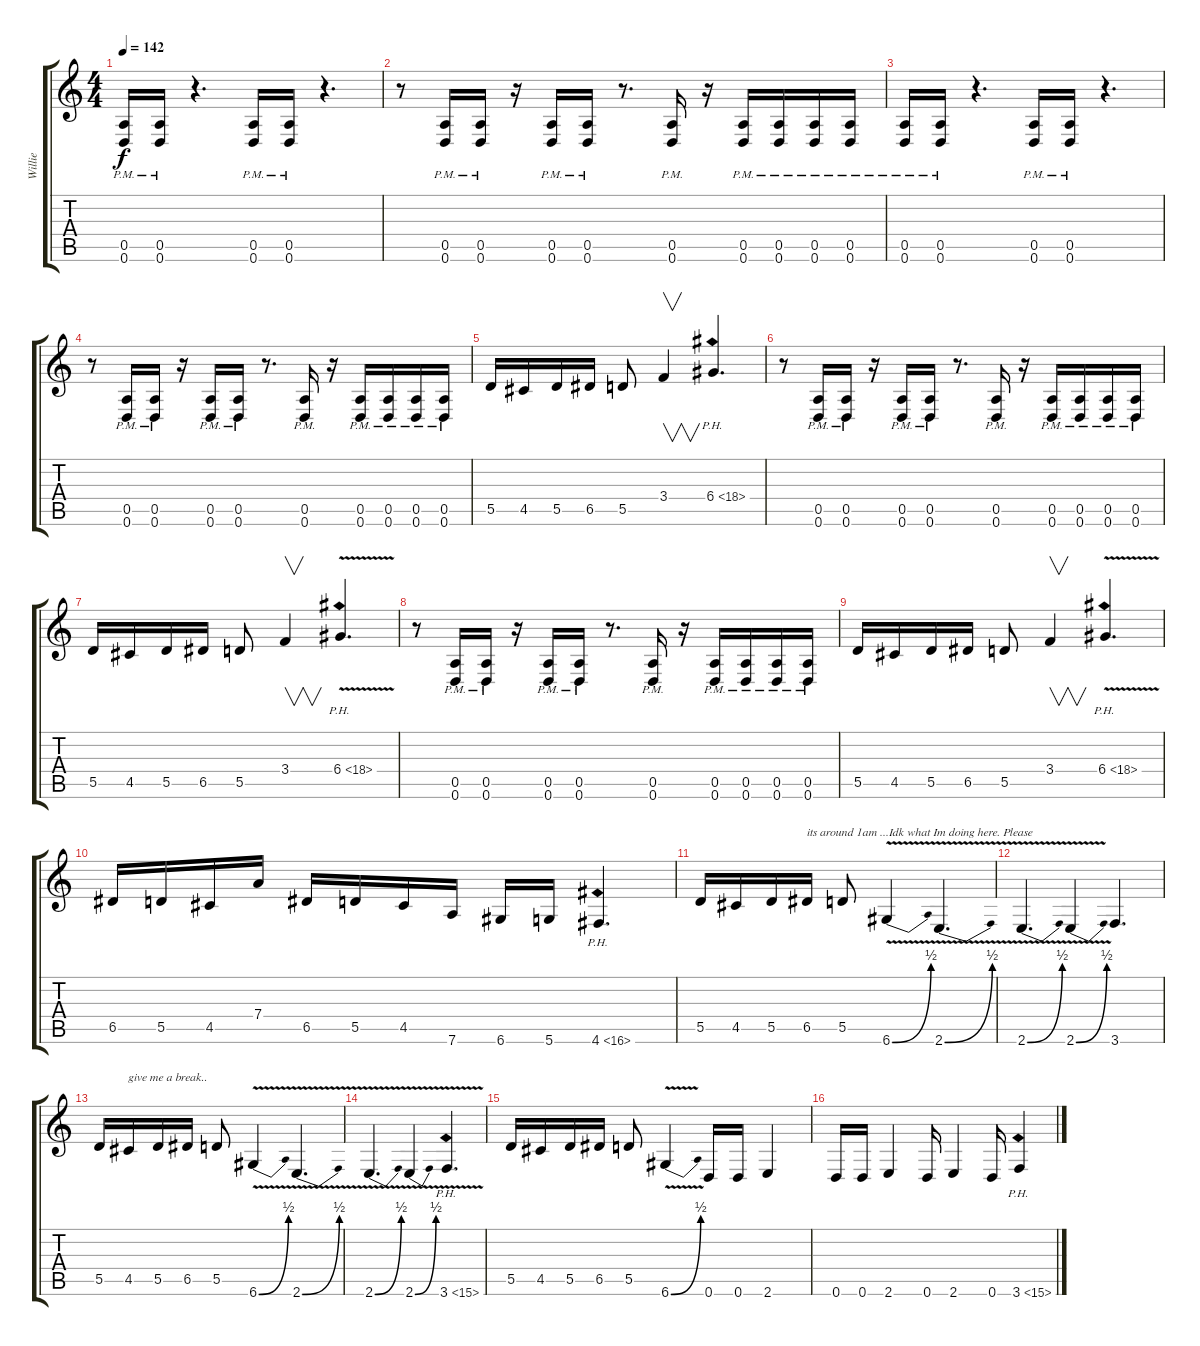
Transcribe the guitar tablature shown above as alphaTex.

\track ("Willie" "Willie") {instrument distortionguitar}
\staff {score tabs}
\tuning (E4 B3 G3 D3 A2 D2) {hide}
\ts (4 4)
\tempo 142
\clef g2
\ks c
(0.5{pm} 0.6{pm}).16{dy f} (0.5{pm} 0.6{pm}).16 r.4{d} (0.5{pm} 0.6{pm}).16 (0.5{pm} 0.6{pm}).16 r.4{d} |
r.8 (0.5{pm} 0.6{pm}).16 (0.5{pm} 0.6{pm}).16 r.16 (0.5{pm} 0.6{pm}).16 (0.5{pm} 0.6{pm}).16 r.8{d} (0.5{pm} 0.6{pm}).16 r.16 (0.5{pm} 0.6{pm}).16 (0.5{pm} 0.6{pm}).16 (0.5{pm} 0.6{pm}).16 (0.5{pm} 0.6{pm}).16 |
(0.5{pm} 0.6{pm}).16 (0.5{pm} 0.6{pm}).16 r.4{d} (0.5{pm} 0.6{pm}).16 (0.5{pm} 0.6{pm}).16 r.4{d} |
r.8 (0.5{pm} 0.6{pm}).16 (0.5{pm} 0.6{pm}).16 r.16 (0.5{pm} 0.6{pm}).16 (0.5{pm} 0.6{pm}).16 r.8{d} (0.5{pm} 0.6{pm}).16 r.16 (0.5{pm} 0.6{pm}).16 (0.5{pm} 0.6{pm}).16 (0.5{pm} 0.6{pm}).16 (0.5{pm} 0.6{pm}).16 |
5.5.16 4.5.16 5.5.16 6.5.16 5.5.8 3.4.4{v} 6.4{ph 12}.4{d} |
r.8 (0.5{pm} 0.6{pm}).16 (0.5{pm} 0.6{pm}).16 r.16 (0.5{pm} 0.6{pm}).16 (0.5{pm} 0.6{pm}).16 r.8{d} (0.5{pm} 0.6{pm}).16 r.16 (0.5{pm} 0.6{pm}).16 (0.5{pm} 0.6{pm}).16 (0.5{pm} 0.6{pm}).16 (0.5{pm} 0.6{pm}).16 |
5.5.16 4.5.16 5.5.16 6.5.16 5.5.8 3.4.4{v} 6.4{ph 12 v}.4{d} |
r.8 (0.5{pm} 0.6{pm}).16 (0.5{pm} 0.6{pm}).16 r.16 (0.5{pm} 0.6{pm}).16 (0.5{pm} 0.6{pm}).16 r.8{d} (0.5{pm} 0.6{pm}).16 r.16 (0.5{pm} 0.6{pm}).16 (0.5{pm} 0.6{pm}).16 (0.5{pm} 0.6{pm}).16 (0.5{pm} 0.6{pm}).16 |
5.5.16 4.5.16 5.5.16 6.5.16 5.5.8 3.4.4{v} 6.4{ph 12 v}.4{d} |
6.5.16 5.5.16 4.5.16 7.4.16 6.5.16 5.5.16 4.5.16 7.6.16 6.6.16 5.6.16 4.6{ph 12}.4{d} |
5.5.16 4.5.16 5.5.16 6.5.16{txt "its around 1am ...Idk what Im doing here. Please "} 5.5.8 6.6{be (bend 0 0 60 2) v}.4 2.6{be (bend 0 0 60 2) v}.4{d} |
2.6{be (bend 0 0 60 2) v}.4{d} 2.6{be (bend 0 0 60 2) v}.4 3.6.4{d} |
5.5.16 4.5.16{txt "give me a break.."} 5.5.16 6.5.16 5.5.8 6.6{be (bend 0 0 60 2) v}.4 2.6{be (bend 0 0 60 2) v}.4{d} |
2.6{be (bend 0 0 60 2) v}.4{d} 2.6{be (bend 0 0 60 2) v}.4 3.6{ph 12 v}.4{d} |
5.5.16 4.5.16 5.5.16 6.5.16 5.5.8 6.6{be (bend 0 0 60 2) v}.4 0.6.16 0.6.16 2.6.4 |
0.6.16 0.6.16 2.6.4 0.6.16 2.6.4 0.6.16 3.6{ph 12}.4
